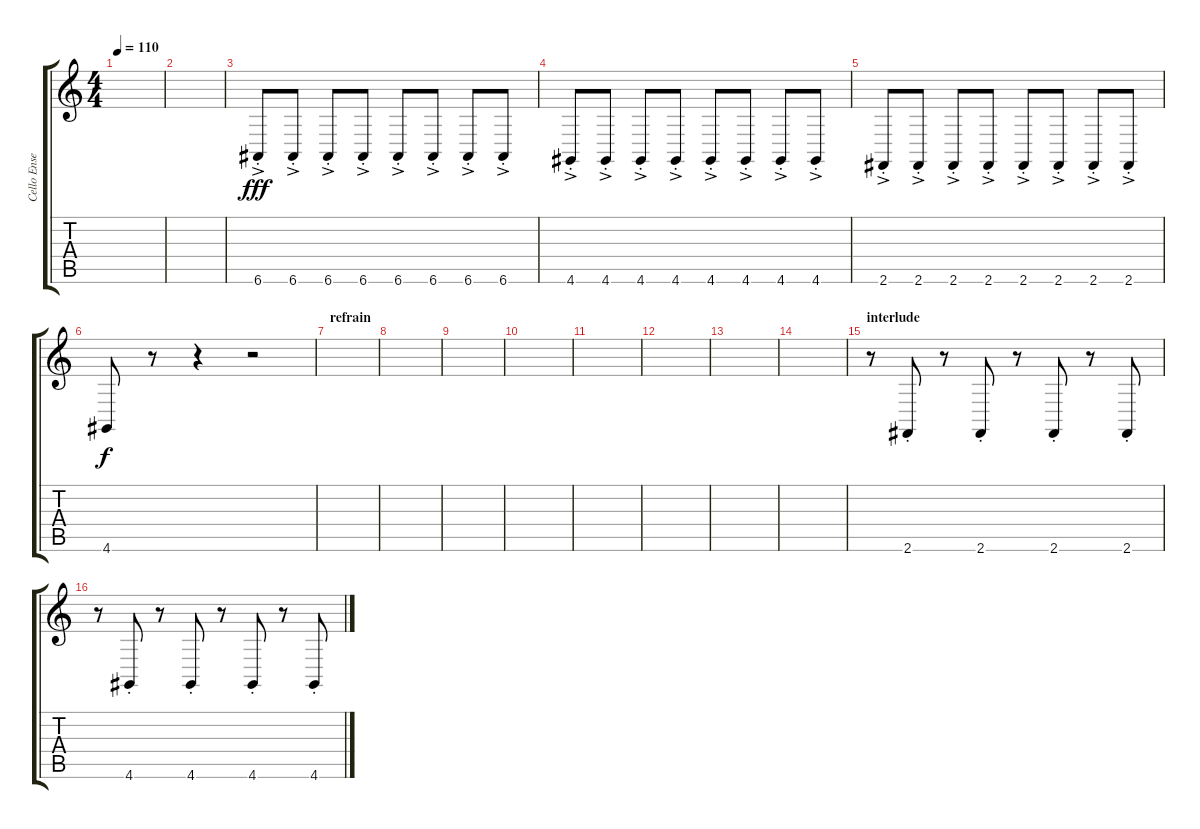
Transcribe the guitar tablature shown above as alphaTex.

\track ("Cello Ensemble" "Cello Ense") {instrument stringensemble1}
\staff {score tabs}
\tuning (E4 B3 G3 D3 A2 E2) {hide}
\ts (4 4)
\tempo 110
\clef g2
\ks c
|
|
6.6{ac st}.8{dy fff} 6.6{ac st}.8 6.6{ac st}.8 6.6{ac st}.8 6.6{ac st}.8 6.6{ac st}.8 6.6{ac st}.8 6.6{ac st}.8 |
4.6{ac st}.8 4.6{ac st}.8 4.6{ac st}.8 4.6{ac st}.8 4.6{ac st}.8 4.6{ac st}.8 4.6{ac st}.8 4.6{ac st}.8 |
2.6{ac st}.8 2.6{ac st}.8 2.6{ac st}.8 2.6{ac st}.8 2.6{ac st}.8 2.6{ac st}.8 2.6{ac st}.8 2.6{ac st}.8 |
4.6.8{dy f} r.8 r.4 r.2 |
\section ("" "refrain")
|
|
|
|
|
|
|
|
\section ("" "interlude")
r.8 2.6{st}.8 r.8 2.6{st}.8 r.8 2.6{st}.8 r.8 2.6{st}.8 |
r.8 4.6{st}.8 r.8 4.6{st}.8 r.8 4.6{st}.8 r.8 4.6{st}.8
